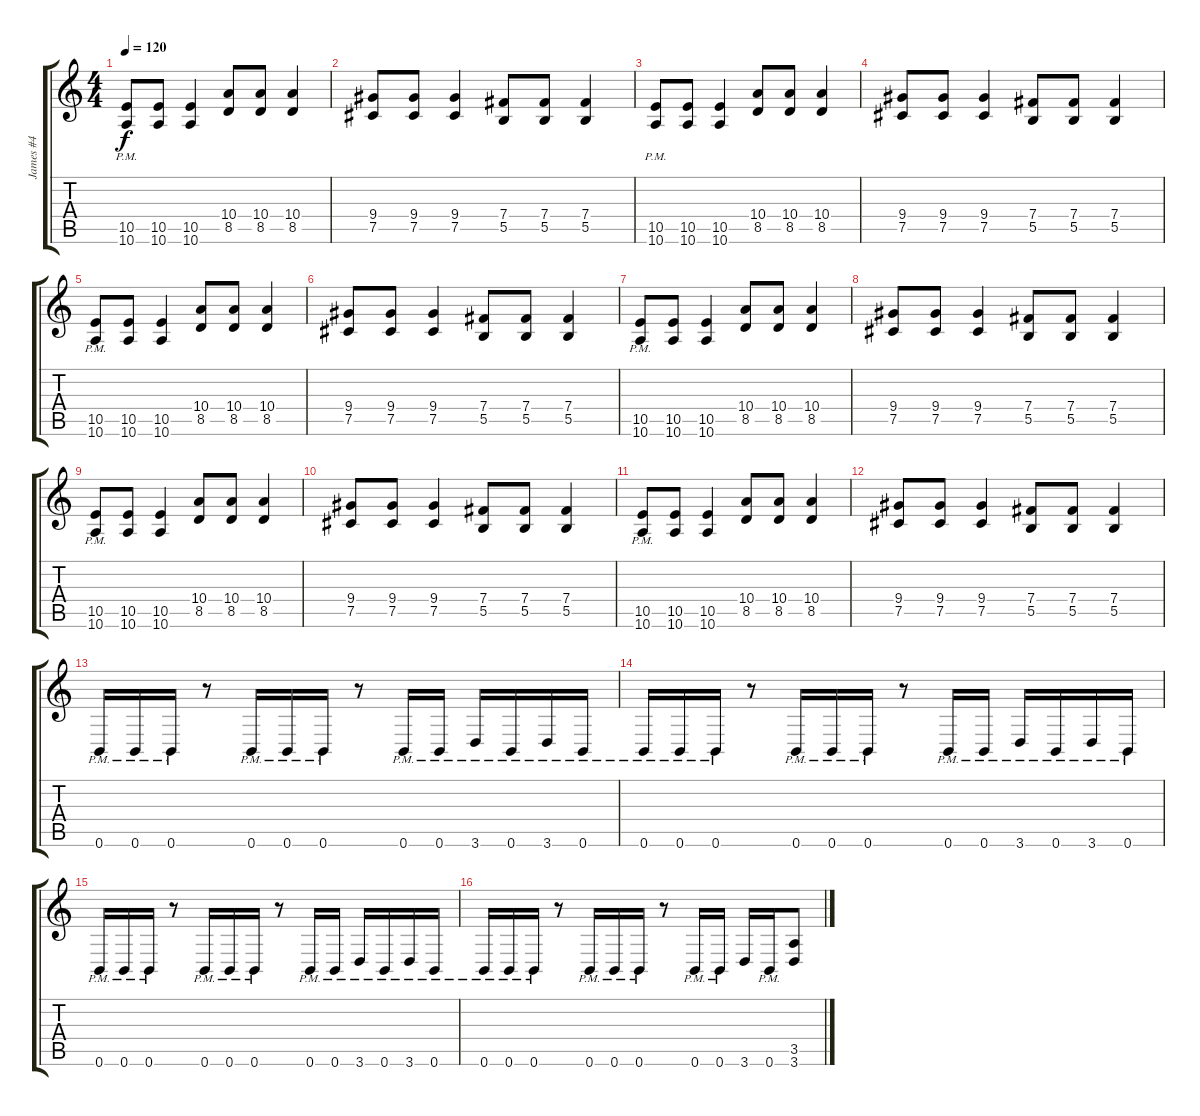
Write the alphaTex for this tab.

\track ("James #4" "James #4") {instrument distortionguitar}
\staff {score tabs}
\tuning (Db4 Ab3 E3 B2 Gb2 B1) {hide}
\ts (4 4)
\tempo 120
\clef g2
\ks c
(10.5{pm} 10.6{pm}).8{dy f} (10.5 10.6).8 (10.5 10.6).4 (10.4 8.5).8 (10.4 8.5).8 (10.4 8.5).4 |
(9.4 7.5).8 (9.4 7.5).8 (9.4 7.5).4 (7.4 5.5).8 (7.4 5.5).8 (7.4 5.5).4 |
(10.5{pm} 10.6{pm}).8 (10.5 10.6).8 (10.5 10.6).4 (10.4 8.5).8 (10.4 8.5).8 (10.4 8.5).4 |
(9.4 7.5).8 (9.4 7.5).8 (9.4 7.5).4 (7.4 5.5).8 (7.4 5.5).8 (7.4 5.5).4 |
(10.5{pm} 10.6{pm}).8 (10.5 10.6).8 (10.5 10.6).4 (10.4 8.5).8 (10.4 8.5).8 (10.4 8.5).4 |
(9.4 7.5).8 (9.4 7.5).8 (9.4 7.5).4 (7.4 5.5).8 (7.4 5.5).8 (7.4 5.5).4 |
(10.5{pm} 10.6{pm}).8 (10.5 10.6).8 (10.5 10.6).4 (10.4 8.5).8 (10.4 8.5).8 (10.4 8.5).4 |
(9.4 7.5).8 (9.4 7.5).8 (9.4 7.5).4 (7.4 5.5).8 (7.4 5.5).8 (7.4 5.5).4 |
(10.5{pm} 10.6{pm}).8 (10.5 10.6).8 (10.5 10.6).4 (10.4 8.5).8 (10.4 8.5).8 (10.4 8.5).4 |
(9.4 7.5).8 (9.4 7.5).8 (9.4 7.5).4 (7.4 5.5).8 (7.4 5.5).8 (7.4 5.5).4 |
(10.5{pm} 10.6{pm}).8 (10.5 10.6).8 (10.5 10.6).4 (10.4 8.5).8 (10.4 8.5).8 (10.4 8.5).4 |
(9.4 7.5).8 (9.4 7.5).8 (9.4 7.5).4 (7.4 5.5).8 (7.4 5.5).8 (7.4 5.5).4 |
0.6{pm}.16 0.6{pm}.16 0.6{pm}.16 r.8 0.6{pm}.16 0.6{pm}.16 0.6{pm}.16 r.8 0.6{pm}.16 0.6{pm}.16 3.6{pm}.16 0.6{pm}.16 3.6{pm}.16 0.6{pm}.16 |
0.6{pm}.16 0.6{pm}.16 0.6{pm}.16 r.8 0.6{pm}.16 0.6{pm}.16 0.6{pm}.16 r.8 0.6{pm}.16 0.6{pm}.16 3.6{pm}.16 0.6{pm}.16 3.6{pm}.16 0.6{pm}.16 |
0.6{pm}.16 0.6{pm}.16 0.6{pm}.16 r.8 0.6{pm}.16 0.6{pm}.16 0.6{pm}.16 r.8 0.6{pm}.16 0.6{pm}.16 3.6{pm}.16 0.6{pm}.16 3.6{pm}.16 0.6{pm}.16 |
0.6{pm}.16 0.6{pm}.16 0.6{pm}.16 r.8 0.6{pm}.16 0.6{pm}.16 0.6{pm}.16 r.8 0.6{pm}.16 0.6{pm}.16 3.6.16 0.6{pm}.16 (3.5 3.6).8
